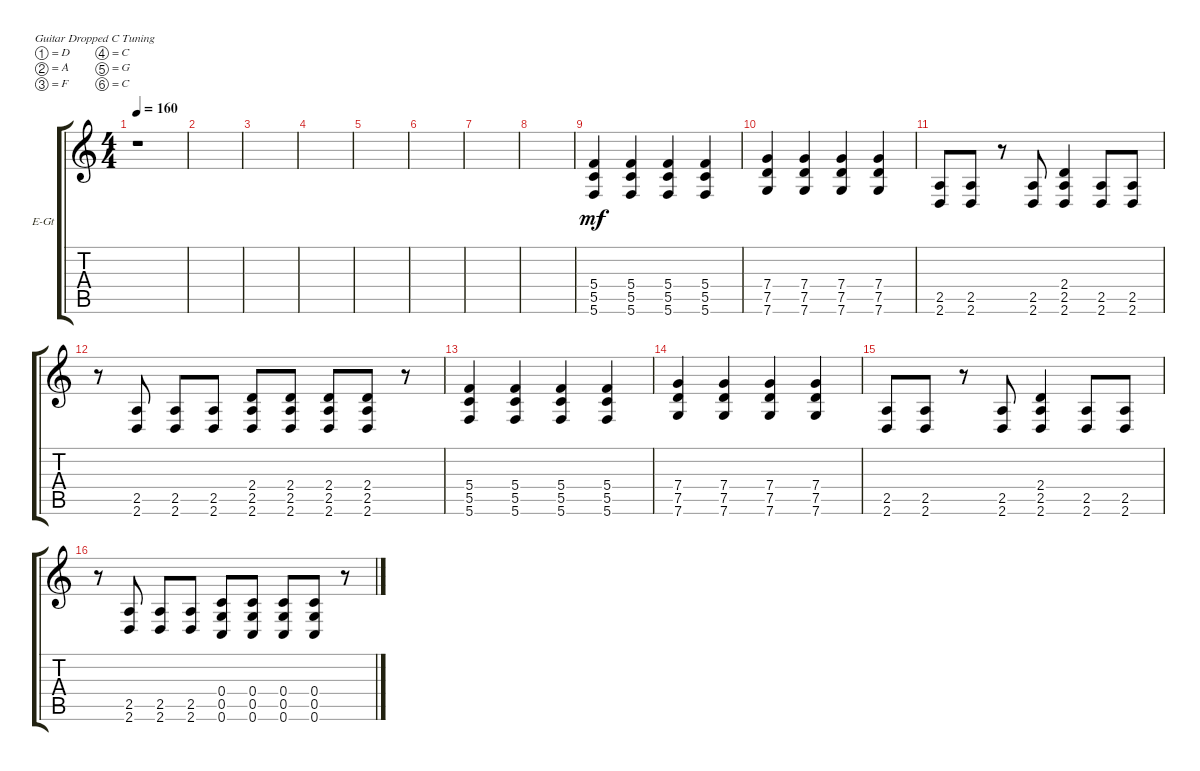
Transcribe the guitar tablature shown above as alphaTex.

\defaultSystemsLayout 4
\bracketExtendMode groupsimilarinstruments
\firstSystemTrackNameOrientation horizontal
\otherSystemsTrackNameOrientation horizontal
\track ("Electric Guitar" "E-Gt") {solo instrument distortionguitar}
\staff {score tabs}
\tuning (D4 A3 F3 C3 G2 C2)
\ts (4 4)
\tempo 160
\clef g2
\ks c
r.1{dy mf} |
|
|
|
|
|
|
|
(5.4 5.5 5.6).4 (5.4 5.5 5.6).4 (5.4 5.5 5.6).4 (5.4 5.5 5.6).4 |
(7.6 7.5 7.4).4 (7.6 7.5 7.4).4 (7.6 7.5 7.4).4 (7.6 7.5 7.4).4 |
(2.6 2.5).8 (2.6 2.5).8 r.8 (2.6 2.5).8 (2.6 2.4 2.5).4 (2.6 2.5).8 (2.6 2.5).8 |
r.8 (2.6 2.5).8 (2.6 2.5).8 (2.6 2.5).8 (2.6 2.5 2.4).8 (2.6 2.5 2.4).8 (2.6 2.5 2.4).8 (2.6 2.5 2.4).8 r.8 |
(5.4 5.5 5.6).4 (5.4 5.5 5.6).4 (5.4 5.5 5.6).4 (5.4 5.5 5.6).4 |
(7.6 7.5 7.4).4 (7.6 7.5 7.4).4 (7.6 7.5 7.4).4 (7.6 7.5 7.4).4 |
(2.6 2.5).8 (2.6 2.5).8 r.8 (2.6 2.5).8 (2.6 2.4 2.5).4 (2.6 2.5).8 (2.6 2.5).8 |
r.8 (2.6 2.5).8 (2.6 2.5).8 (2.6 2.5).8 (0.6 0.5 0.4).8 (0.6 0.5 0.4).8 (0.6 0.5 0.4).8 (0.6 0.5 0.4).8 r.8
